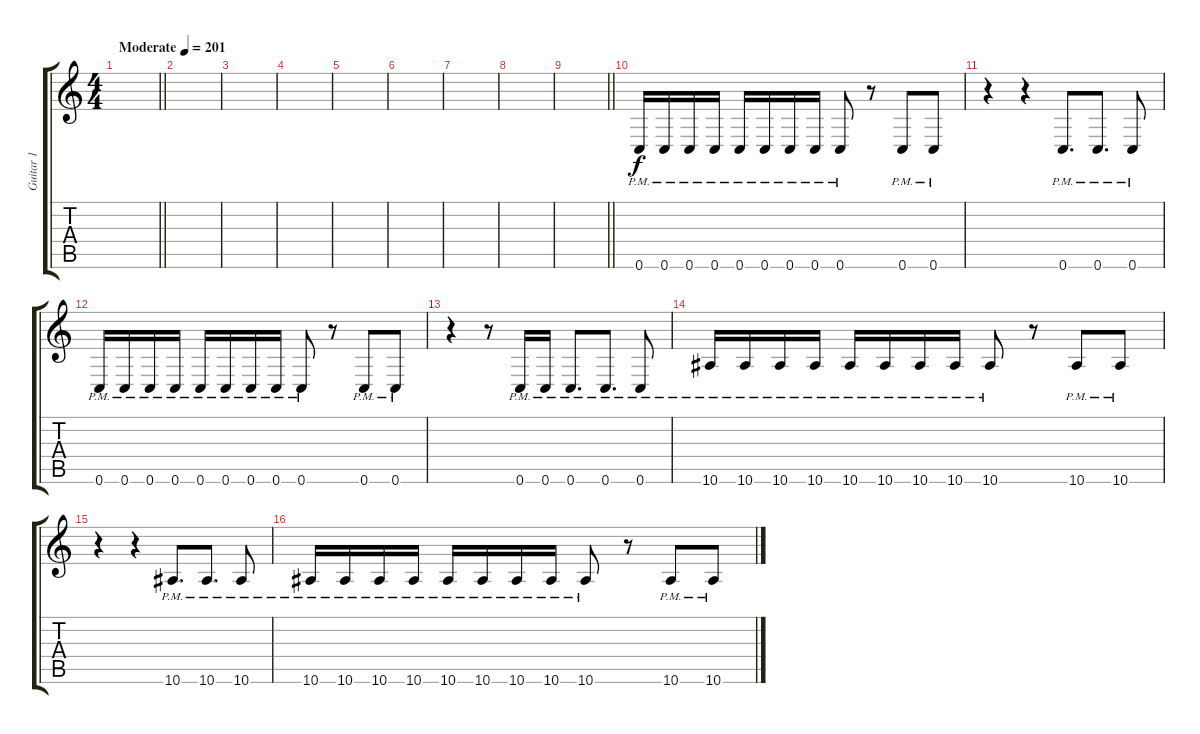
\track ("Guitar 1" "Guitar 1") {instrument distortionguitar}
\staff {score tabs}
\tuning (D4 A3 F3 C3 G2 C2) {hide}
\ts (4 4)
\tempo (201 "Moderate")
\clef g2
\barLineRight lightlight
\ks c
|
\section ("" " ")
|
|
|
|
|
|
|
\barLineRight lightlight
|
\section ("" " ")
0.6{pm}.16 0.6{pm}.16 0.6{pm}.16 0.6{pm}.16 0.6{pm}.16 0.6{pm}.16 0.6{pm}.16 0.6{pm}.16 0.6{pm}.8 r.8 0.6{pm}.8 0.6{pm}.8 |
r.4 r.4 0.6{pm}.8{d} 0.6{pm}.8{d} 0.6{pm}.8 |
0.6{pm}.16 0.6{pm}.16 0.6{pm}.16 0.6{pm}.16 0.6{pm}.16 0.6{pm}.16 0.6{pm}.16 0.6{pm}.16 0.6{pm}.8 r.8 0.6{pm}.8 0.6{pm}.8 |
r.4 r.8 0.6{pm}.16 0.6{pm}.16 0.6{pm}.8{d} 0.6{pm}.8{d} 0.6{pm}.8 |
10.6{pm}.16 10.6{pm}.16 10.6{pm}.16 10.6{pm}.16 10.6{pm}.16 10.6{pm}.16 10.6{pm}.16 10.6{pm}.16 10.6{pm}.8 r.8 10.6{pm}.8 10.6{pm}.8 |
r.4 r.4 10.6{pm}.8{d} 10.6{pm}.8{d} 10.6{pm}.8 |
10.6{pm}.16 10.6{pm}.16 10.6{pm}.16 10.6{pm}.16 10.6{pm}.16 10.6{pm}.16 10.6{pm}.16 10.6{pm}.16 10.6{pm}.8 r.8 10.6{pm}.8 10.6{pm}.8
